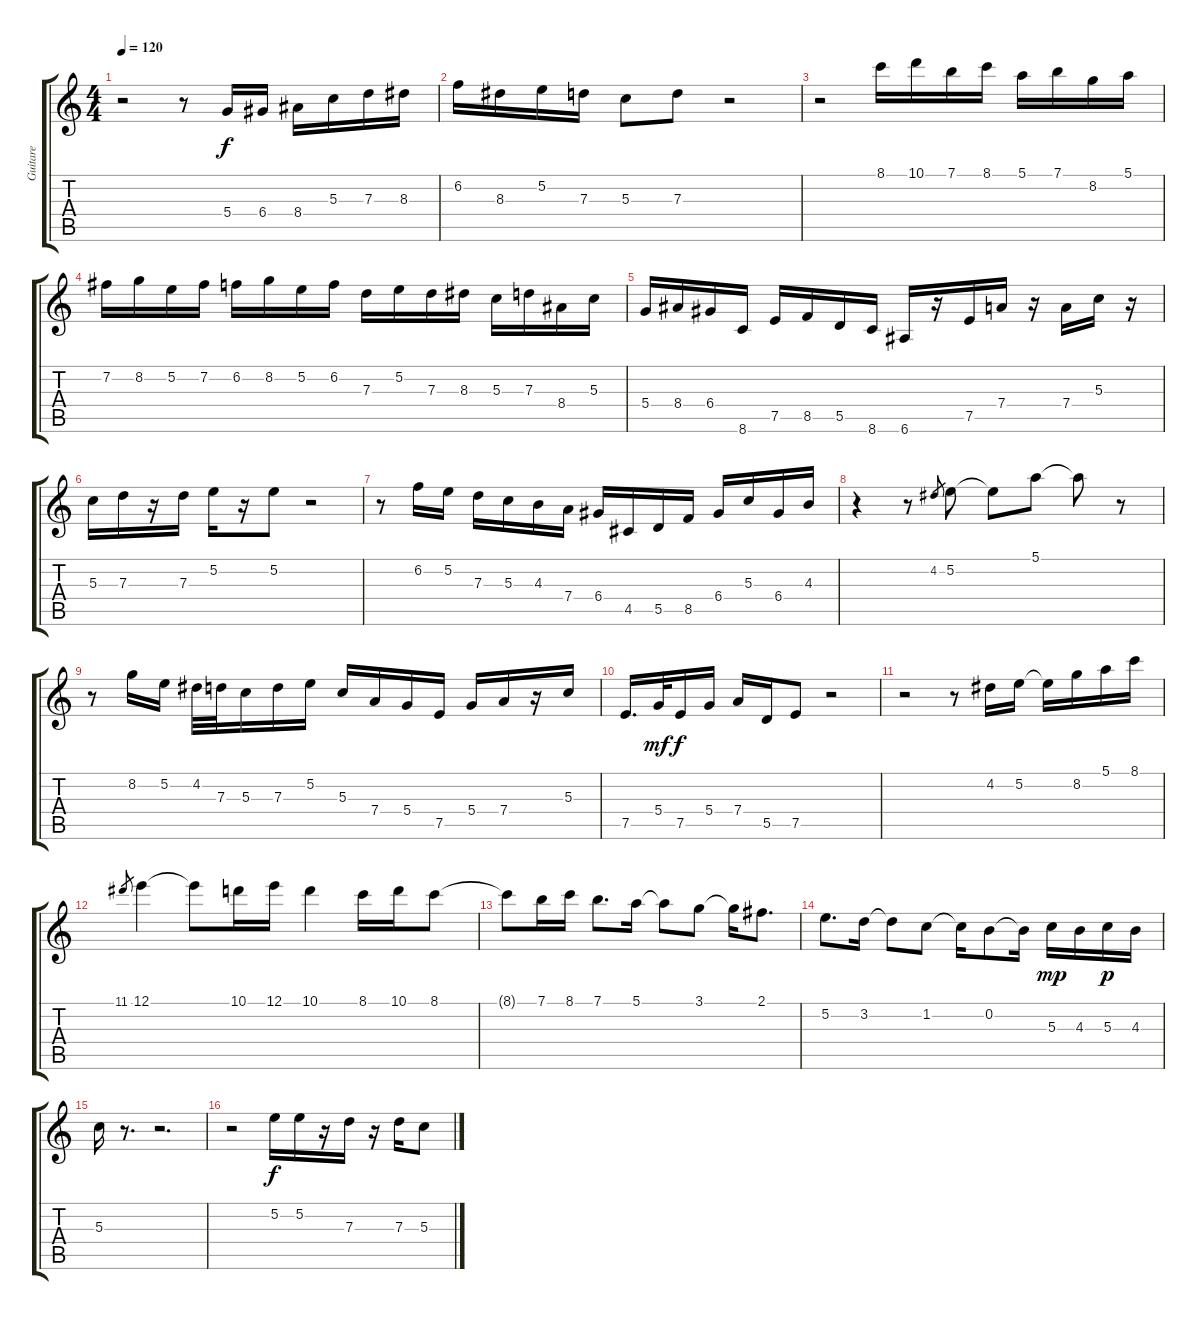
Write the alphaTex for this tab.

\track ("Guitare" "Guitare") {instrument electricguitarjazz}
\staff {score tabs}
\tuning (E4 B3 G3 D3 A2 E2) {hide}
\ts (4 4)
\tempo 120
\clef g2
\ks c
r.2{dy f} r.8 5.4.16 6.4.16 8.4.16 5.3.16 7.3.16 8.3.16 |
6.2.16 8.3.16 5.2.16 7.3.16 5.3.8 7.3.8 r.2 |
r.2 8.1.16 10.1.16 7.1.16 8.1.16 5.1.16 7.1.16 8.2.16 5.1.16 |
7.2.16 8.2.16 5.2.16 7.2.16 6.2.16 8.2.16 5.2.16 6.2.16 7.3.16 5.2.16 7.3.16 8.3.16 5.3.16 7.3.16 8.4.16 5.3.16 |
5.4.16 8.4.16 6.4.16 8.6.16 7.5.16 8.5.16 5.5.16 8.6.16 6.6.16 r.16 7.5.16 7.4.16 r.16 7.4.16 5.3.16 r.16 |
5.3.16 7.3.16 r.16 7.3.16 5.2.16 r.16 5.2.8 r.2 |
r.8 6.2.16 5.2.16 7.3.16 5.3.16 4.3.16 7.4.16 6.4.16 4.5.16 5.5.16 8.5.16 6.4.16 5.3.16 6.4.16 4.3.16 |
r.4 r.8 4.2.8{gr} 5.2.8 5.2{t}.8 5.1.8 5.1{t}.8 r.8 |
r.8 8.2.16 5.2.16 4.2.32 7.3.32 5.3.16 7.3.16 5.2.16 5.3.16 7.4.16 5.4.16 7.5.16 5.4.16 7.4.16 r.16 5.3.16 |
7.5.16{d} 5.4.32{dy mf} 7.5.16{dy f} 5.4.16 7.4.16 5.5.16 7.5.8 r.2 |
r.2 r.8 4.2.16 5.2.16 5.2{t}.16 8.2.16 5.1.16 8.1.16 |
11.1.8{gr} 12.1.4 12.1{t}.8 10.1.16 12.1.16 10.1.4 8.1.16 10.1.16 8.1.8 |
8.1{t}.8 7.1.16 8.1.16 7.1.8{d} 5.1.16 5.1{t}.8 3.1.8 3.1{t}.16 2.1.8{d} |
5.2.8{d} 3.2.16 3.2{t}.8 1.2.8 1.2{t}.16 0.2.8 0.2{t}.16 5.3.16{dy mp} 4.3.16 5.3.16{dy p} 4.3.16 |
5.3.16 r.8{d} r.2{d} |
r.2 5.2.16{dy f} 5.2.16 r.16 7.3.16 r.16 7.3.16 5.3.8
